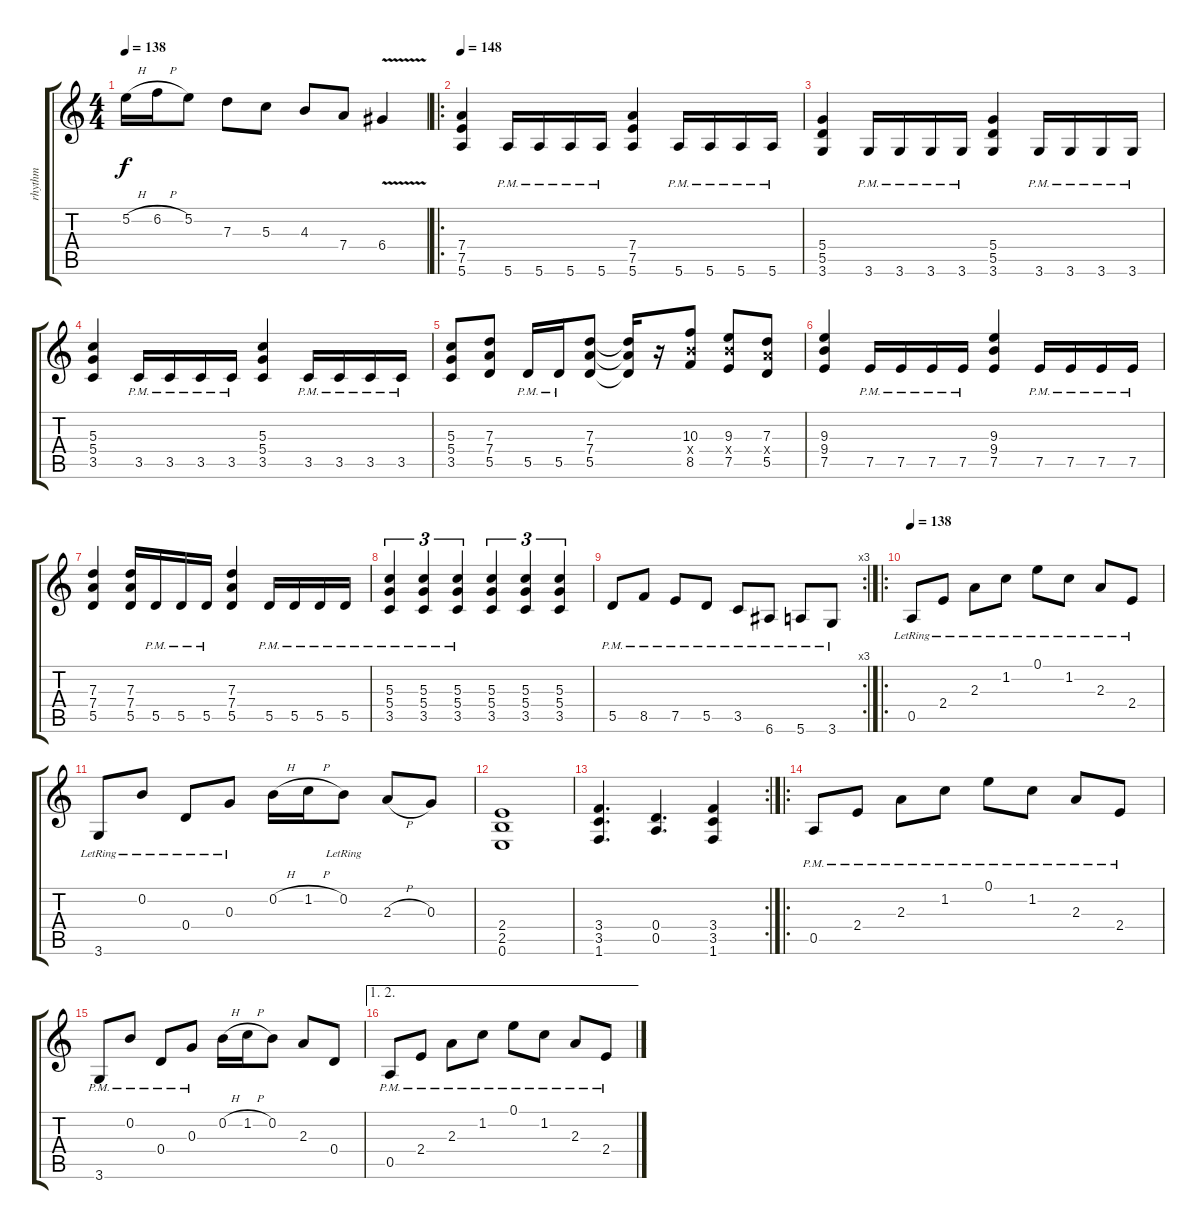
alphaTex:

\track ("rhythm" "rhythm") {instrument distortionguitar}
\staff {score tabs}
\tuning (E4 B3 G3 D3 A2 E2) {hide}
\ts (4 4)
\tempo 138
\clef g2
\ks c
5.2{h}.16{dy f} 6.2{h}.16 5.2.8 7.3.8 5.3.8 4.3.8 7.4.8 6.4{v}.4 |
\ro
\tempo 148
(7.4 7.5 5.6).4 5.6{pm}.16 5.6{pm}.16 5.6{pm}.16 5.6{pm}.16 (7.4 7.5 5.6).4 5.6{pm}.16 5.6{pm}.16 5.6{pm}.16 5.6{pm}.16 |
(5.4 5.5 3.6).4 3.6{pm}.16 3.6{pm}.16 3.6{pm}.16 3.6{pm}.16 (5.4 5.5 3.6).4 3.6{pm}.16 3.6{pm}.16 3.6{pm}.16 3.6{pm}.16 |
(5.3 5.4 3.5).4 3.5{pm}.16 3.5{pm}.16 3.5{pm}.16 3.5{pm}.16 (5.3 5.4 3.5).4 3.5{pm}.16 3.5{pm}.16 3.5{pm}.16 3.5{pm}.16 |
(5.3 5.4 3.5).8 (7.3 7.4 5.5).8 5.5{pm}.16 5.5{pm}.16 (7.3 7.4 5.5).8 (7.3{t} 7.4{t} 5.5{t}).16 r.16 (10.3 9.4{x} 8.5).8 (9.3 9.4{x} 7.5).8 (7.3 7.4{x} 5.5).8 |
(9.3 9.4 7.5).4 7.5{pm}.16 7.5{pm}.16 7.5{pm}.16 7.5{pm}.16 (9.3 9.4 7.5).4 7.5{pm}.16 7.5{pm}.16 7.5{pm}.16 7.5{pm}.16 |
(7.3 7.4 5.5).4 (7.3 7.4 5.5).16 5.5{pm}.16 5.5{pm}.16 5.5{pm}.16 (7.3 7.4 5.5).4 5.5{pm}.16 5.5{pm}.16 5.5{pm}.16 5.5{pm}.16 |
(5.3{pm} 5.4{pm} 3.5{pm}).4{tu (3 2)} (5.3{pm} 5.4{pm} 3.5{pm}).4{tu (3 2)} (5.3{pm} 5.4{pm} 3.5{pm}).4{tu (3 2)} (5.3 5.4 3.5).4{tu (3 2)} (5.3 5.4 3.5).4{tu (3 2)} (5.3 5.4 3.5).4{tu (3 2)} |
\rc 3
5.5{pm}.8 8.5{pm}.8 7.5{pm}.8 5.5{pm}.8 3.5{pm}.8 6.6{pm}.8 5.6{pm}.8 3.6{pm}.8 |
\ro
\tempo 138
0.5{lr}.8 2.4{lr}.8 2.3{lr}.8 1.2{lr}.8 0.1{lr}.8 1.2{lr}.8 2.3{lr}.8 2.4{lr}.8 |
3.6{lr}.8 0.2{lr}.8 0.4{lr}.8 0.3{lr}.8 0.2{h}.16 1.2{h}.16 0.2{lr}.8 2.3{h}.8 0.3.8 |
(2.4 2.5 0.6).1 |
\rc 2
(3.4 3.5 1.6).4{d} (0.4 0.5).4{d} (3.4 3.5 1.6).4 |
\ro
0.5{pm}.8 2.4{pm}.8 2.3{pm}.8 1.2{pm}.8 0.1{pm}.8 1.2{pm}.8 2.3{pm}.8 2.4{pm}.8 |
3.6{pm}.8 0.2{pm}.8 0.4{pm}.8 0.3{pm}.8 0.2{h}.16 1.2{h}.16 0.2.8 2.3.8 0.4.8 |
\ae (1 2)
0.5{pm}.8 2.4{pm}.8 2.3{pm}.8 1.2{pm}.8 0.1{pm}.8 1.2{pm}.8 2.3{pm}.8 2.4{pm}.8
